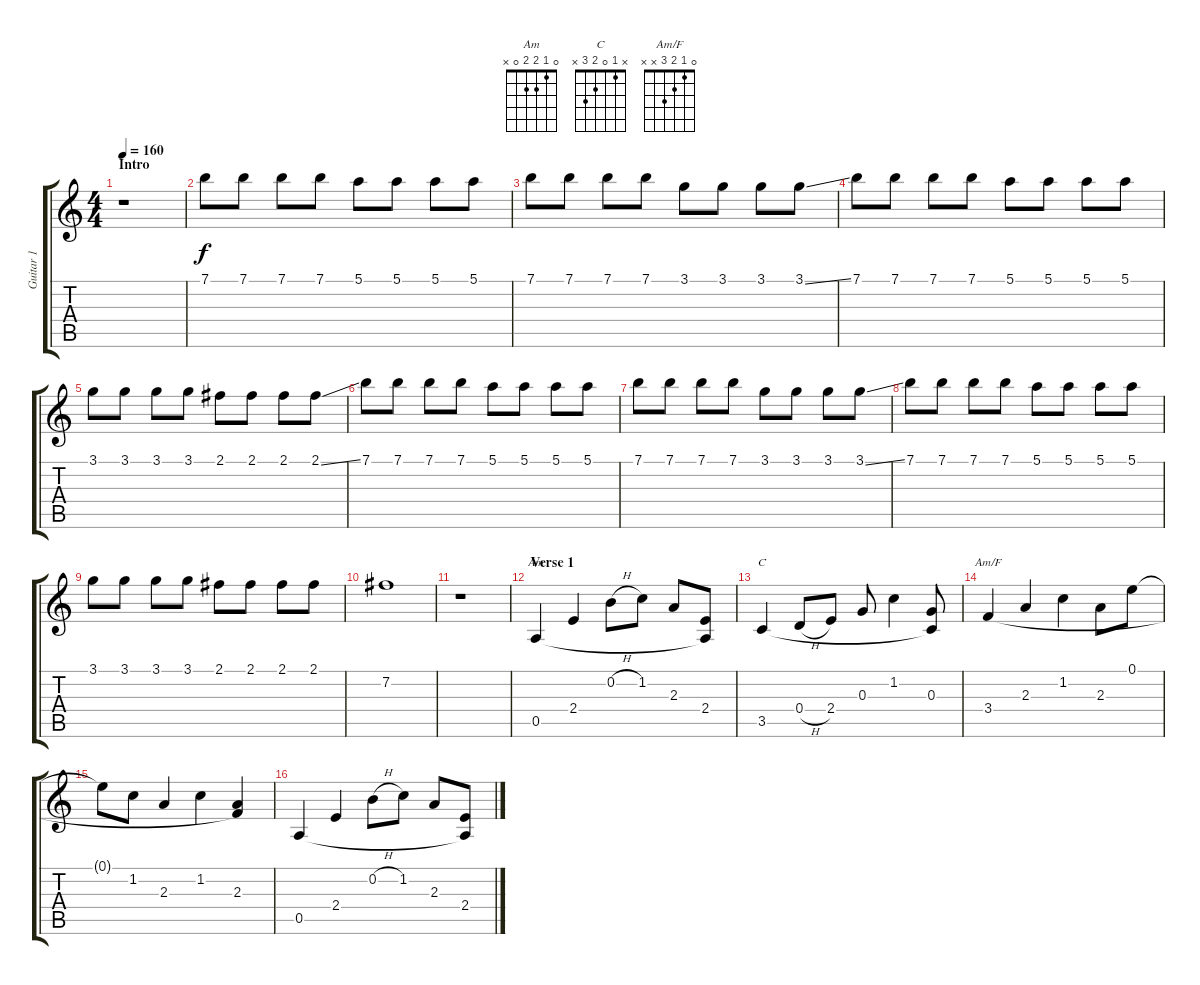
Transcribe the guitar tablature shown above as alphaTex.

\track ("Guitar 1" "Guitar 1") {instrument electricguitarclean}
\staff {score tabs}
\tuning (E4 B3 G3 D3 A2 E2) {hide}
\chord ("Am" 0 1 2 2 0 x)
\chord ("C" x 1 0 2 3 x)
\chord ("Am/F" 0 1 2 3 x x)
\ts (4 4)
\section ("" "Intro")
\tempo 160
\clef g2
\ks c
r.1{dy f instrument electricguitarclean} |
7.1.8{volume 11 instrument overdrivenguitar} 7.1.8 7.1.8 7.1.8 5.1.8 5.1.8 5.1.8 5.1.8 |
7.1.8 7.1.8 7.1.8 7.1.8 3.1.8 3.1.8 3.1.8 3.1{ss}.8 |
7.1.8 7.1.8 7.1.8 7.1.8 5.1.8 5.1.8 5.1.8 5.1.8 |
3.1.8 3.1.8 3.1.8 3.1.8 2.1.8 2.1.8 2.1.8 2.1{ss}.8 |
7.1.8 7.1.8 7.1.8 7.1.8 5.1.8 5.1.8 5.1.8 5.1.8 |
7.1.8 7.1.8 7.1.8 7.1.8 3.1.8 3.1.8 3.1.8 3.1{ss}.8 |
7.1.8 7.1.8 7.1.8 7.1.8 5.1.8 5.1.8 5.1.8 5.1.8 |
3.1.8 3.1.8 3.1.8 3.1.8 2.1.8 2.1.8 2.1.8 2.1.8 |
7.2.1{volume 4} |
r.1{volume 10} |
\section ("" "Verse 1")
0.5.4{ch "Am" instrument electricguitarclean} 2.4.4 0.2{h}.8 1.2.8 2.3.8 (2.4 0.5{t}).8 |
3.5.4{ch "C"} 0.4{h}.8 2.4.8 0.3.8 1.2.4 (0.3 3.5{t}).8 |
3.4.4{ch "Am/F"} 2.3.4 1.2.4 2.3.8 0.1.8 |
0.1{t}.8 1.2.8 2.3.4 1.2.4 (2.3 3.4{t}).4 |
0.5.4 2.4.4 0.2{h}.8 1.2.8 2.3.8 (2.4 0.5{t}).8
